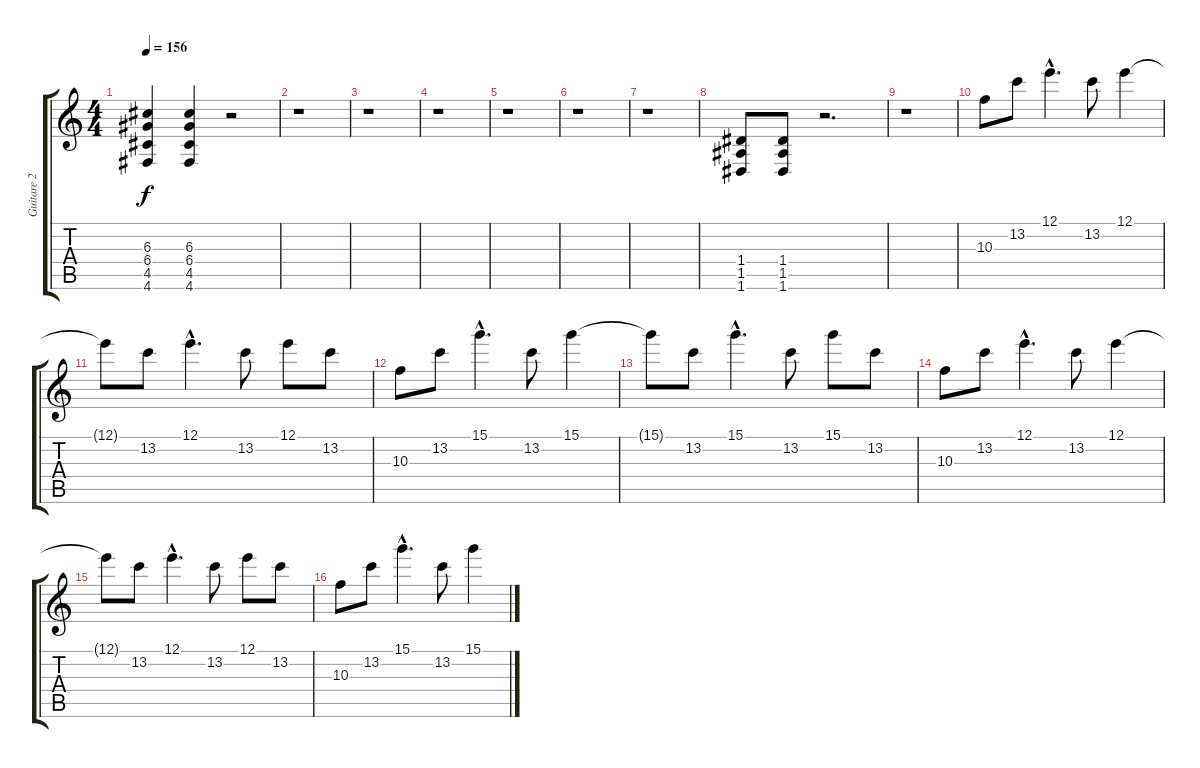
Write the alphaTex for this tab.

\track ("Guitare 2" "Guitare 2") {instrument distortionguitar}
\staff {score tabs}
\tuning (E4 B3 G3 D3 A2 D2) {hide}
\ts (4 4)
\tempo 156
\clef g2
\ks c
(6.3 6.4 4.5 4.6).4{dy f} (6.3 6.4 4.5 4.6).4 r.2 |
r.1 |
r.1 |
r.1 |
r.1 |
r.1 |
r.1 |
(1.4 1.5 1.6).8 (1.4 1.5 1.6).8 r.2{d} |
r.1 |
10.3.8 13.2.8 12.1{hac}.4{d} 13.2.8 12.1.4 |
12.1{t}.8 13.2.8 12.1{hac}.4{d} 13.2.8 12.1.8 13.2.8 |
10.3.8 13.2.8 15.1{hac}.4{d} 13.2.8 15.1.4 |
15.1{t}.8 13.2.8 15.1{hac}.4{d} 13.2.8 15.1.8 13.2.8 |
10.3.8 13.2.8 12.1{hac}.4{d} 13.2.8 12.1.4 |
12.1{t}.8 13.2.8 12.1{hac}.4{d} 13.2.8 12.1.8 13.2.8 |
10.3.8 13.2.8 15.1{hac}.4{d} 13.2.8 15.1.4
